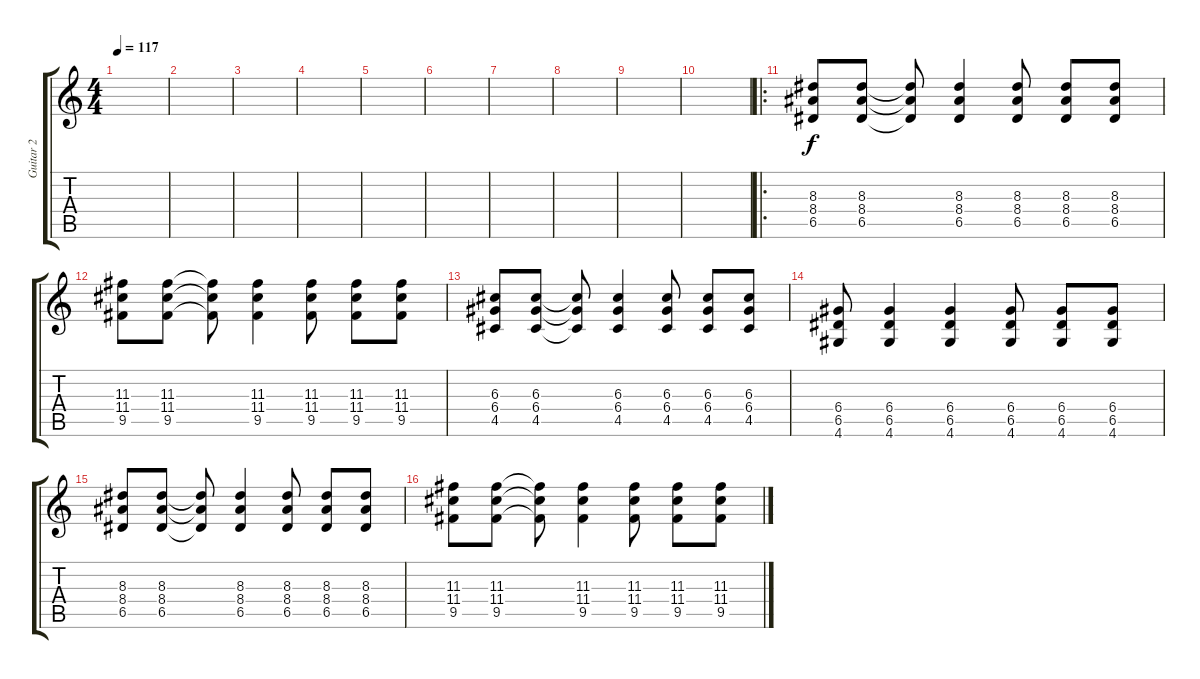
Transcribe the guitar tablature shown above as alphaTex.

\track ("Guitar 2" "Guitar 2") {instrument electricguitarclean}
\staff {score tabs}
\tuning (E4 B3 G3 D3 A2 E2) {hide}
\ts (4 4)
\tempo 117
\clef g2
\ks c
|
|
|
|
|
|
|
|
|
|
\ro
(8.3 8.4 6.5).8{instrument overdrivenguitar} (8.3 8.4 6.5).8 (8.3{t} 8.4{t} 6.5{t}).8 (8.3 8.4 6.5).4 (8.3 8.4 6.5).8 (8.3 8.4 6.5).8 (8.3 8.4 6.5).8 |
(11.3 11.4 9.5).8 (11.3 11.4 9.5).8 (11.3{t} 11.4{t} 9.5{t}).8 (11.3 11.4 9.5).4 (11.3 11.4 9.5).8 (11.3 11.4 9.5).8 (11.3 11.4 9.5).8 |
(6.3 6.4 4.5).8 (6.3 6.4 4.5).8 (6.3{t} 6.4{t} 4.5{t}).8 (6.3 6.4 4.5).4 (6.3 6.4 4.5).8 (6.3 6.4 4.5).8 (6.3 6.4 4.5).8 |
(6.4 6.5 4.6).8 (6.4 6.5 4.6).4 (6.4 6.5 4.6).4 (6.4 6.5 4.6).8 (6.4 6.5 4.6).8 (6.4 6.5 4.6).8 |
(8.3 8.4 6.5).8{instrument overdrivenguitar} (8.3 8.4 6.5).8 (8.3{t} 8.4{t} 6.5{t}).8 (8.3 8.4 6.5).4 (8.3 8.4 6.5).8 (8.3 8.4 6.5).8 (8.3 8.4 6.5).8 |
(11.3 11.4 9.5).8 (11.3 11.4 9.5).8 (11.3{t} 11.4{t} 9.5{t}).8 (11.3 11.4 9.5).4 (11.3 11.4 9.5).8 (11.3 11.4 9.5).8 (11.3 11.4 9.5).8
